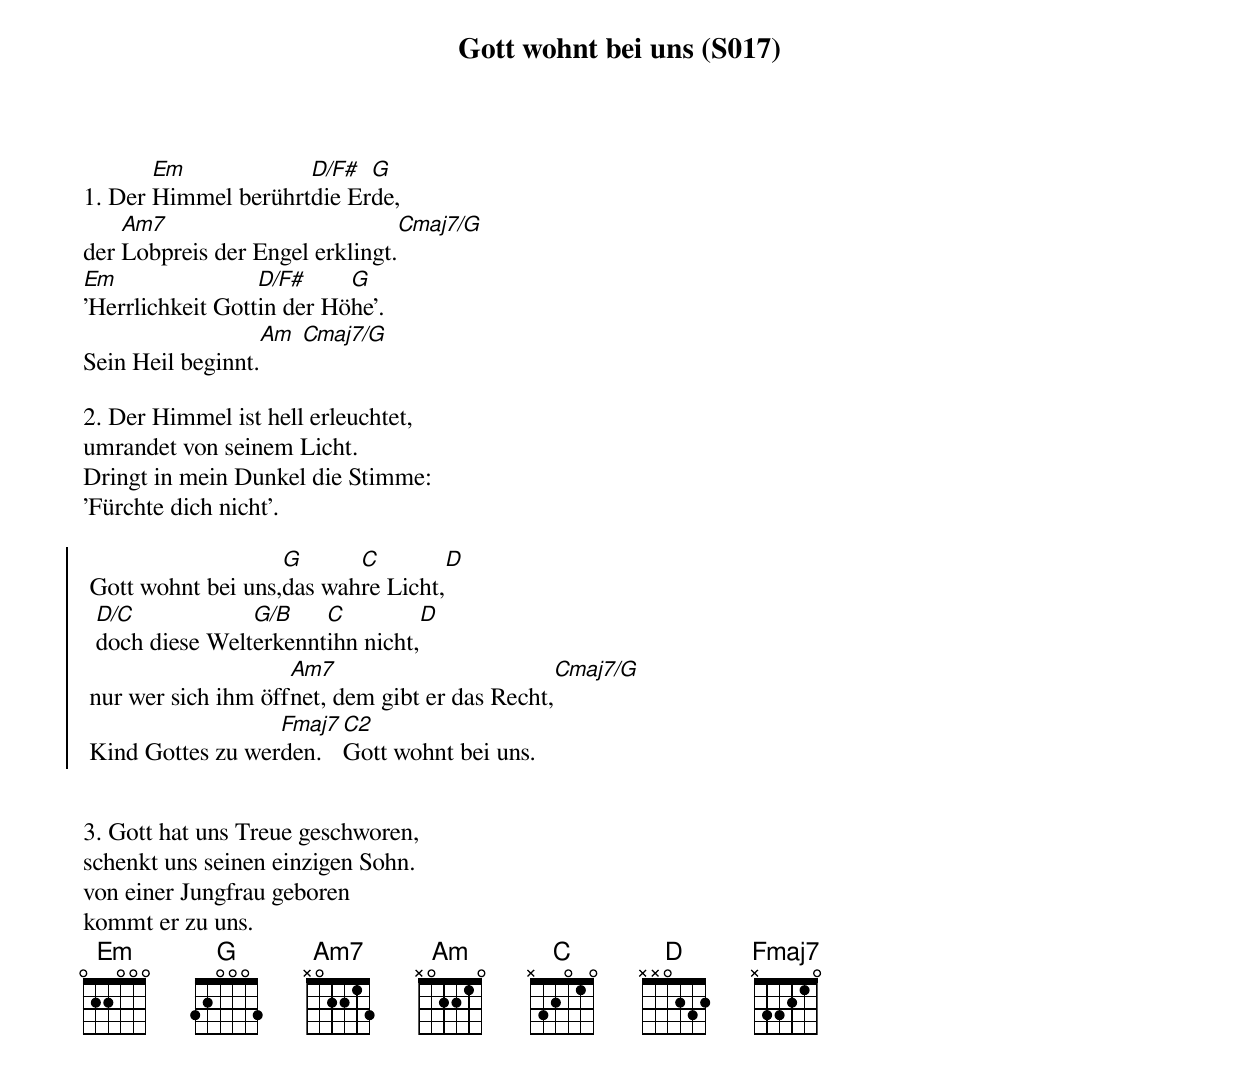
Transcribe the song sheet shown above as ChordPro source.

{title: Gott wohnt bei uns (S017)}
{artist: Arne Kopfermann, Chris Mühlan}

1. Der [Em]Himmel berührt[D/F#]die Er[G]de,
der [Am7]Lobpreis der Engel erklingt.[Cmaj7/G]
[Em]'Herrlichkeit Gott[D/F#]in der Hö[G]he'.
Sein Heil beginnt.[Am] [Cmaj7/G]

2. Der Himmel ist hell erleuchtet,
umrandet von seinem Licht.
Dringt in mein Dunkel die Stimme:
'Fürchte dich nicht'.

{soc}
 Gott wohnt bei uns,[G]das wah[C]re Licht,[D]
  [D/C]doch diese Welt[G/B]erkennt[C]ihn nicht,[D]
 nur wer sich ihm öff[Am7]net, dem gibt er das Recht,[Cmaj7/G]
 Kind Gottes zu wer[Fmaj7]den.[C2]Gott wohnt bei uns.
 {eoc}


3. Gott hat uns Treue geschworen,
schenkt uns seinen einzigen Sohn.
von einer Jungfrau geboren
kommt er zu uns.
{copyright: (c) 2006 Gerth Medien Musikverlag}
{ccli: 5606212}
